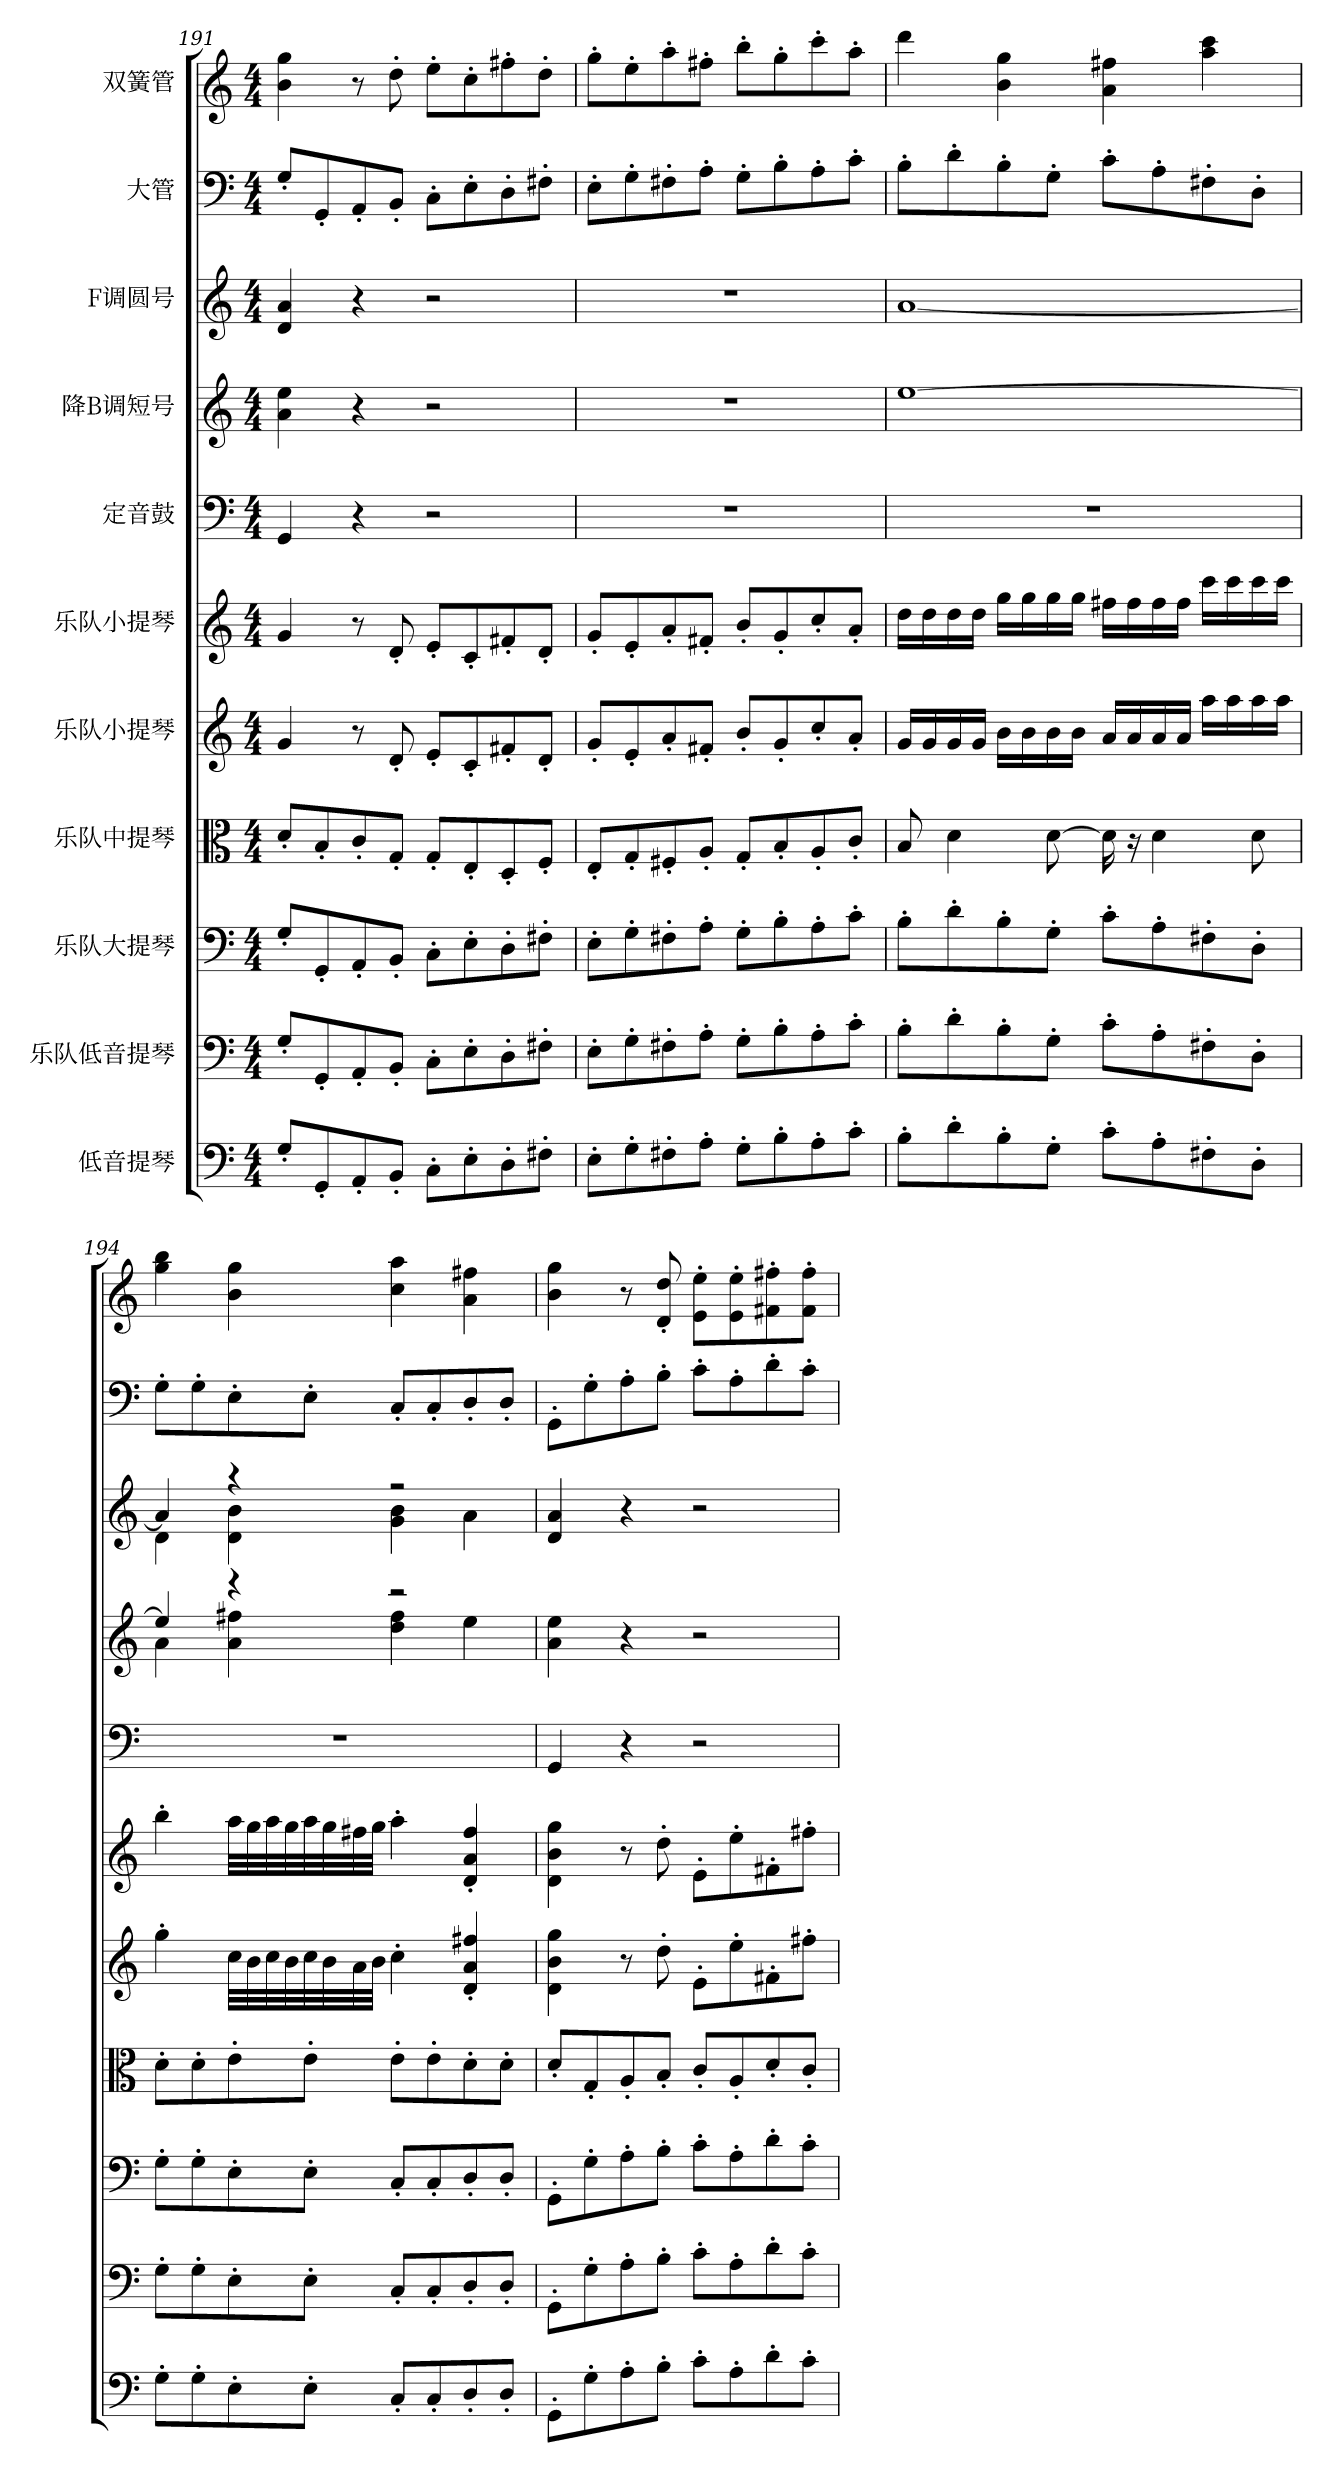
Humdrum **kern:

**kern	**kern	**kern	**kern	**kern	**kern	**kern	**kern	**kern	**kern	**kern
*part11	*part10	*part9	*part8	*part7	*part6	*part5	*part4	*part3	*part2	*part1
*staff11	*staff10	*staff9	*staff8	*staff7	*staff6	*staff5	*staff4	*staff3	*staff2	*staff1
*I"低音提琴	*I"乐队低音提琴	*I"乐队大提琴	*I"乐队中提琴	*I"乐队小提琴	*I"乐队小提琴	*I"定音鼓	*I"降B调短号	*I"F调圆号	*I"大管	*I"双簧管
*clefF4	*clefF4	*clefF4	*clefC3	*clefG2	*clefG2	*clefF4	*clefG2	*clefG2	*clefF4	*clefG2
*ITrd7c12	*ITrd7c12	*	*	*	*	*	*ITrd1c2	*ITrd4c7	*	*
*k[]	*k[]	*k[]	*k[]	*k[]	*k[]	*k[]	*k[b-e-]	*k[b-]	*k[]	*k[]
*M4/4	*M4/4	*M4/4	*M4/4	*M4/4	*M4/4	*M4/4	*M4/4	*M4/4	*M4/4	*M4/4
=191	=191	=191	=191	=191	=191	=191	=191	=191	=191	=191
8GG'/L	8GG'/L	8G'/L	8d'/L	4g/	4g/	4GG/	4g\ 4dd\	4G/ 4d/	8G'/L	4b\ 4gg\
8GGG'/	8GGG'/	8GG'/	8B'/	.	.	.	.	.	8GG'/	.
8AAA'/	8AAA'/	8AA'/	8c'/	8r	8r	4r	4r	4r	8AA'/	8r
8BBB'/J	8BBB'/J	8BB'/J	8G'/J	8d'/	8d'/	.	.	.	8BB'/J	8dd'\
8CC'\L	8CC'\L	8C'\L	8G'/L	8e'/L	8e'/L	2r	2r	2r	8C'\L	8ee'\L
8EE'\	8EE'\	8E'\	8E'/	8c'/	8c'/	.	.	.	8E'\	8cc'\
8DD'\	8DD'\	8D'\	8D'/	8f#X'/	8f#X'/	.	.	.	8D'\	8ff#X'\
8FF#X'\J	8FF#X'\J	8F#X'\J	8F'/J	8d'/J	8d'/J	.	.	.	8F#X'\J	8dd'\J
!!LO:PB:g=z
=192	=192	=192	=192	=192	=192	=192	=192	=192	=192	=192
8EE'\L	8EE'\L	8E'\L	8E'/L	8g'/L	8g'/L	1r	1r	1r	8E'\L	8gg'\L
8GG'\	8GG'\	8G'\	8G'/	8e'/	8e'/	.	.	.	8G'\	8ee'\
8FF#X'\	8FF#X'\	8F#X'\	8F#X'/	8a'/	8a'/	.	.	.	8F#X'\	8aa'\
8AA'\J	8AA'\J	8A'\J	8A'/J	8f#X'/J	8f#X'/J	.	.	.	8A'\J	8ff#X'\J
8GG'\L	8GG'\L	8G'\L	8G'/L	8b'/L	8b'/L	.	.	.	8G'\L	8bb'\L
8BB'\	8BB'\	8B'\	8B'/	8g'/	8g'/	.	.	.	8B'\	8gg'\
8AA'\	8AA'\	8A'\	8A'/	8cc'/	8cc'/	.	.	.	8A'\	8ccc'\
8C'\J	8C'\J	8c'\J	8c'/J	8a'/J	8a'/J	.	.	.	8c'\J	8aa'\J
=193	=193	=193	=193	=193	=193	=193	=193	=193	=193	=193
8BB'\L	8BB'\L	8B'\L	8B/	16g/LL	16dd\LL	1r	[1dd	[1d	8B'\L	4ddd\
.	.	.	.	16g/	16dd\	.	.	.	.	.
8D'\	8D'\	8d'\	4d\	16g/	16dd\	.	.	.	8d'\	.
.	.	.	.	16g/JJ	16dd\JJ	.	.	.	.	.
8BB'\	8BB'\	8B'\	.	16b\LL	16gg\LL	.	.	.	8B'\	4b\ 4gg\
.	.	.	.	16b\	16gg\	.	.	.	.	.
8GG'\J	8GG'\J	8G'\J	[8d\	16b\	16gg\	.	.	.	8G'\J	.
.	.	.	.	16b\JJ	16gg\JJ	.	.	.	.	.
8C'\L	8C'\L	8c'\L	16d\]	16a/LL	16ff#X\LL	.	.	.	8c'\L	4a\ 4ff#X\
.	.	.	16r	16a/	16ff#\	.	.	.	.	.
8AA'\	8AA'\	8A'\	4d\	16a/	16ff#\	.	.	.	8A'\	.
.	.	.	.	16a/JJ	16ff#\JJ	.	.	.	.	.
8FF#X'\	8FF#X'\	8F#X'\	.	16aa\LL	16ccc\LL	.	.	.	8F#X'\	4aa\ 4ccc\
.	.	.	.	16aa\	16ccc\	.	.	.	.	.
8DD'\J	8DD'\J	8D'\J	8d\	16aa\	16ccc\	.	.	.	8D'\J	.
.	.	.	.	16aa\JJ	16ccc\JJ	.	.	.	.	.
=194	=194	=194	=194	=194	=194	=194	=194	=194	=194	=194
*	*	*	*	*	*	*	*^	*^	*	*
8GG'\L	8GG'\L	8G'\L	8d'\L	4gg'\	4bb'\	1r	4dd/]	4g\	4d/]	4G\	8G'\L	4gg\ 4bb\
8GG'\	8GG'\	8G'\	8d'\	.	.	.	.	.	.	.	8G'\	.
8EE'\	8EE'\	8E'\	8e'\	32cc\LLL	32aa\LLL	.	4r	4g\ 4een\	4r	4G\ 4e\	8E'\	4b\ 4gg\
.	.	.	.	32b\	32gg\	.	.	.	.	.	.	.
.	.	.	.	32cc\	32aa\	.	.	.	.	.	.	.
.	.	.	.	32b\	32gg\	.	.	.	.	.	.	.
8EE'\J	8EE'\J	8E'\J	8e'\J	32cc\	32aa\	.	.	.	.	.	8E'\J	.
.	.	.	.	32b\	32gg\	.	.	.	.	.	.	.
.	.	.	.	32a\	32ff#X\	.	.	.	.	.	.	.
.	.	.	.	32b\JJJ	32gg\JJJ	.	.	.	.	.	.	.
8CC'/L	8CC'/L	8C'/L	8e'\L	4cc'\	4aa'\	.	2r	4cc\ 4ee\	2r	4c\ 4e\	8C'/L	4cc\ 4aa\
8CC'/	8CC'/	8C'/	8e'\	.	.	.	.	.	.	.	8C'/	.
8DD'/	8DD'/	8D'/	8d'\	4d/' 4a/' 4ff#X/'	4d/' 4a/' 4ff#/'	.	.	4dd\	.	4d\	8D'/	4a\ 4ff#X\
8DD'/J	8DD'/J	8D'/J	8d'\J	.	.	.	.	.	.	.	8D'/J	.
*	*	*	*	*	*	*	*v	*v	*	*	*	*
*	*	*	*	*	*	*	*	*v	*v	*	*
!!LO:PB:g=z
=195	=195	=195	=195	=195	=195	=195	=195	=195	=195	=195
8GGG'\L	8GGG'\L	8GG'\L	8d'/L	4d\ 4b\ 4gg\	4d\ 4b\ 4gg\	4GG/	4g\ 4dd\	4G/ 4d/	8GG'\L	4b\ 4gg\
8GG'\	8GG'\	8G'\	8G'/	.	.	.	.	.	8G'\	.
8AA'\	8AA'\	8A'\	8A'/	8r	8r	4r	4r	4r	8A'\	8r
8BB'\J	8BB'\J	8B'\J	8B'/J	8dd'\	8dd'\	.	.	.	8B'\J	8d/' 8dd/'
8C'\L	8C'\L	8c'\L	8c'/L	8e'\L	8e'\L	2r	2r	2r	8c'\L	8e\' 8ee\'L
8AA'\	8AA'\	8A'\	8A'/	8ee'\	8ee'\	.	.	.	8A'\	8e\' 8ee\'
8D'\	8D'\	8d'\	8d'/	8f#X'\	8f#X'\	.	.	.	8d'\	8f#X\' 8ff#X\'
8C'\J	8C'\J	8c'\J	8c'/J	8ff#X'\J	8ff#X'\J	.	.	.	8c'\J	8f#\' 8ff#\'J
=	=	=	=	=	=	=	=	=	=	=
*-	*-	*-	*-	*-	*-	*-	*-	*-	*-	*-
